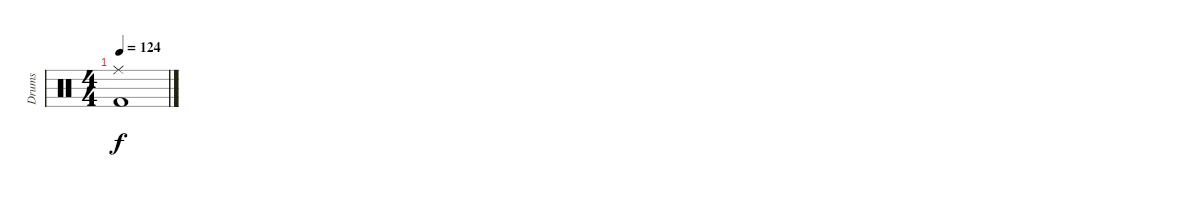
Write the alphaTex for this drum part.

\track ("Drums" "Drums") {instrument percussion}
\staff {score}
\articulation defaults
\ts (4 4)
\tempo 124
\clef neutral
\ks c
("Ride (middle)" "Kick (hit) 2").1{dy f}
